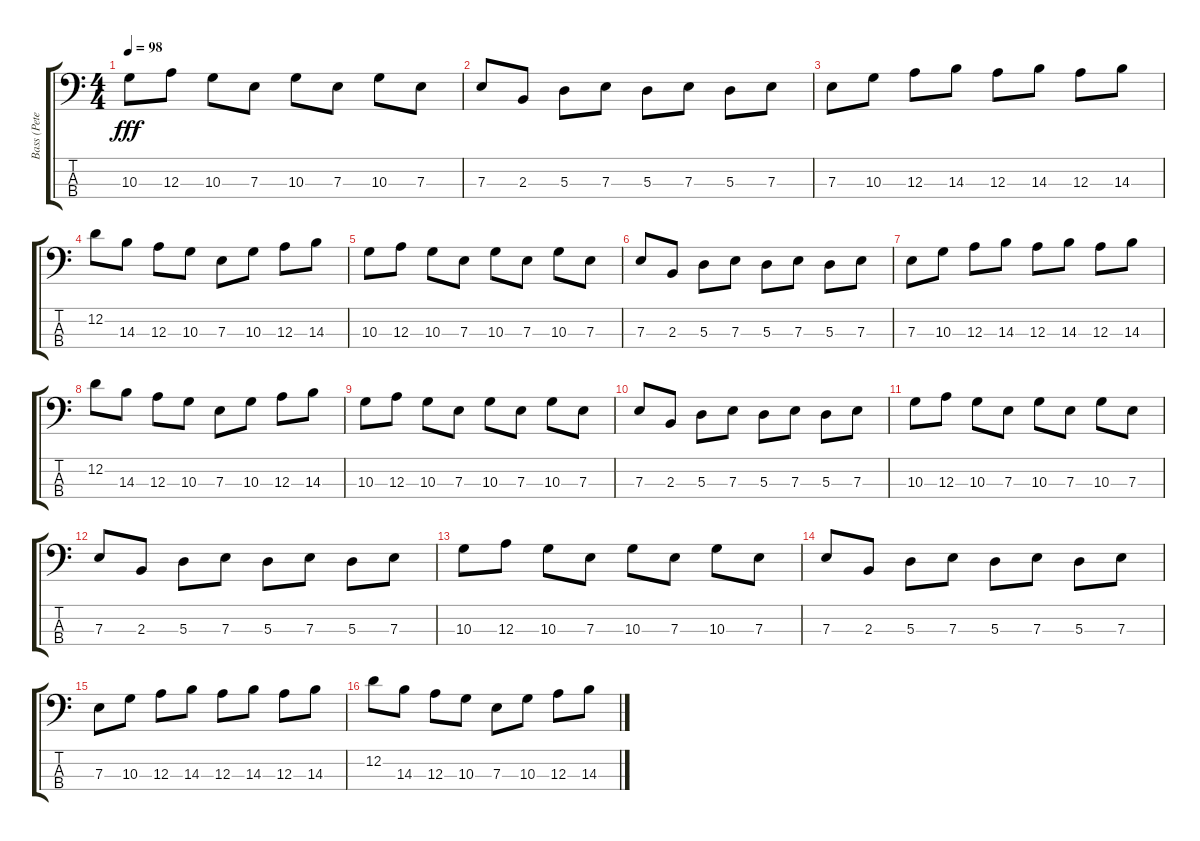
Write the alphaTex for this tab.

\track ("Bass (Peter Hayes)" "Bass (Pete") {instrument electricbasspick}
\staff {score tabs}
\tuning (G2 D2 A1 E1) {hide}
\ts (4 4)
\tempo 98
\clef f4
\ks c
10.3.8{dy fff} 12.3.8 10.3.8 7.3.8 10.3.8 7.3.8 10.3.8 7.3.8 |
7.3.8 2.3.8 5.3.8 7.3.8 5.3.8 7.3.8 5.3.8 7.3.8 |
7.3.8 10.3.8 12.3.8 14.3.8 12.3.8 14.3.8 12.3.8 14.3.8 |
12.2.8 14.3.8 12.3.8 10.3.8 7.3.8 10.3.8 12.3.8 14.3.8 |
10.3.8 12.3.8 10.3.8 7.3.8 10.3.8 7.3.8 10.3.8 7.3.8 |
7.3.8 2.3.8 5.3.8 7.3.8 5.3.8 7.3.8 5.3.8 7.3.8 |
7.3.8 10.3.8 12.3.8 14.3.8 12.3.8 14.3.8 12.3.8 14.3.8 |
12.2.8 14.3.8 12.3.8 10.3.8 7.3.8 10.3.8 12.3.8 14.3.8 |
10.3.8 12.3.8 10.3.8 7.3.8 10.3.8 7.3.8 10.3.8 7.3.8 |
7.3.8 2.3.8 5.3.8 7.3.8 5.3.8 7.3.8 5.3.8 7.3.8 |
10.3.8 12.3.8 10.3.8 7.3.8 10.3.8 7.3.8 10.3.8 7.3.8 |
7.3.8 2.3.8 5.3.8 7.3.8 5.3.8 7.3.8 5.3.8 7.3.8 |
10.3.8 12.3.8 10.3.8 7.3.8 10.3.8 7.3.8 10.3.8 7.3.8 |
7.3.8 2.3.8 5.3.8 7.3.8 5.3.8 7.3.8 5.3.8 7.3.8 |
7.3.8 10.3.8 12.3.8 14.3.8 12.3.8 14.3.8 12.3.8 14.3.8 |
12.2.8 14.3.8 12.3.8 10.3.8 7.3.8 10.3.8 12.3.8 14.3.8
